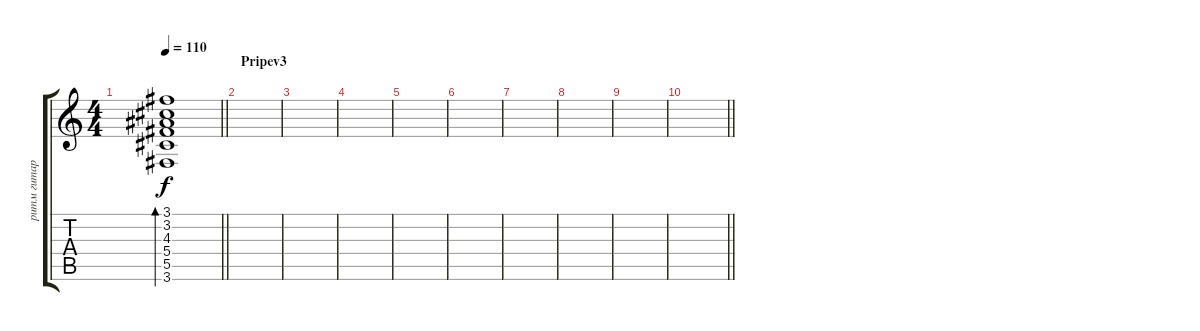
\track ("ритм гитара" "ритм гитар") {instrument acousticguitarsteel}
\staff {score tabs}
\tuning (Eb4 Bb3 Gb3 Db3 Ab2 Eb2) {hide}
\ts (4 4)
\tempo 110
\clef g2
\barLineRight lightlight
\ks c
(3.1 3.2 4.3 5.4 5.5 3.6).1{bd 240 dy f} |
\section ("" "Pripev3")
|
|
|
|
|
|
|
|
\barLineRight lightlight
